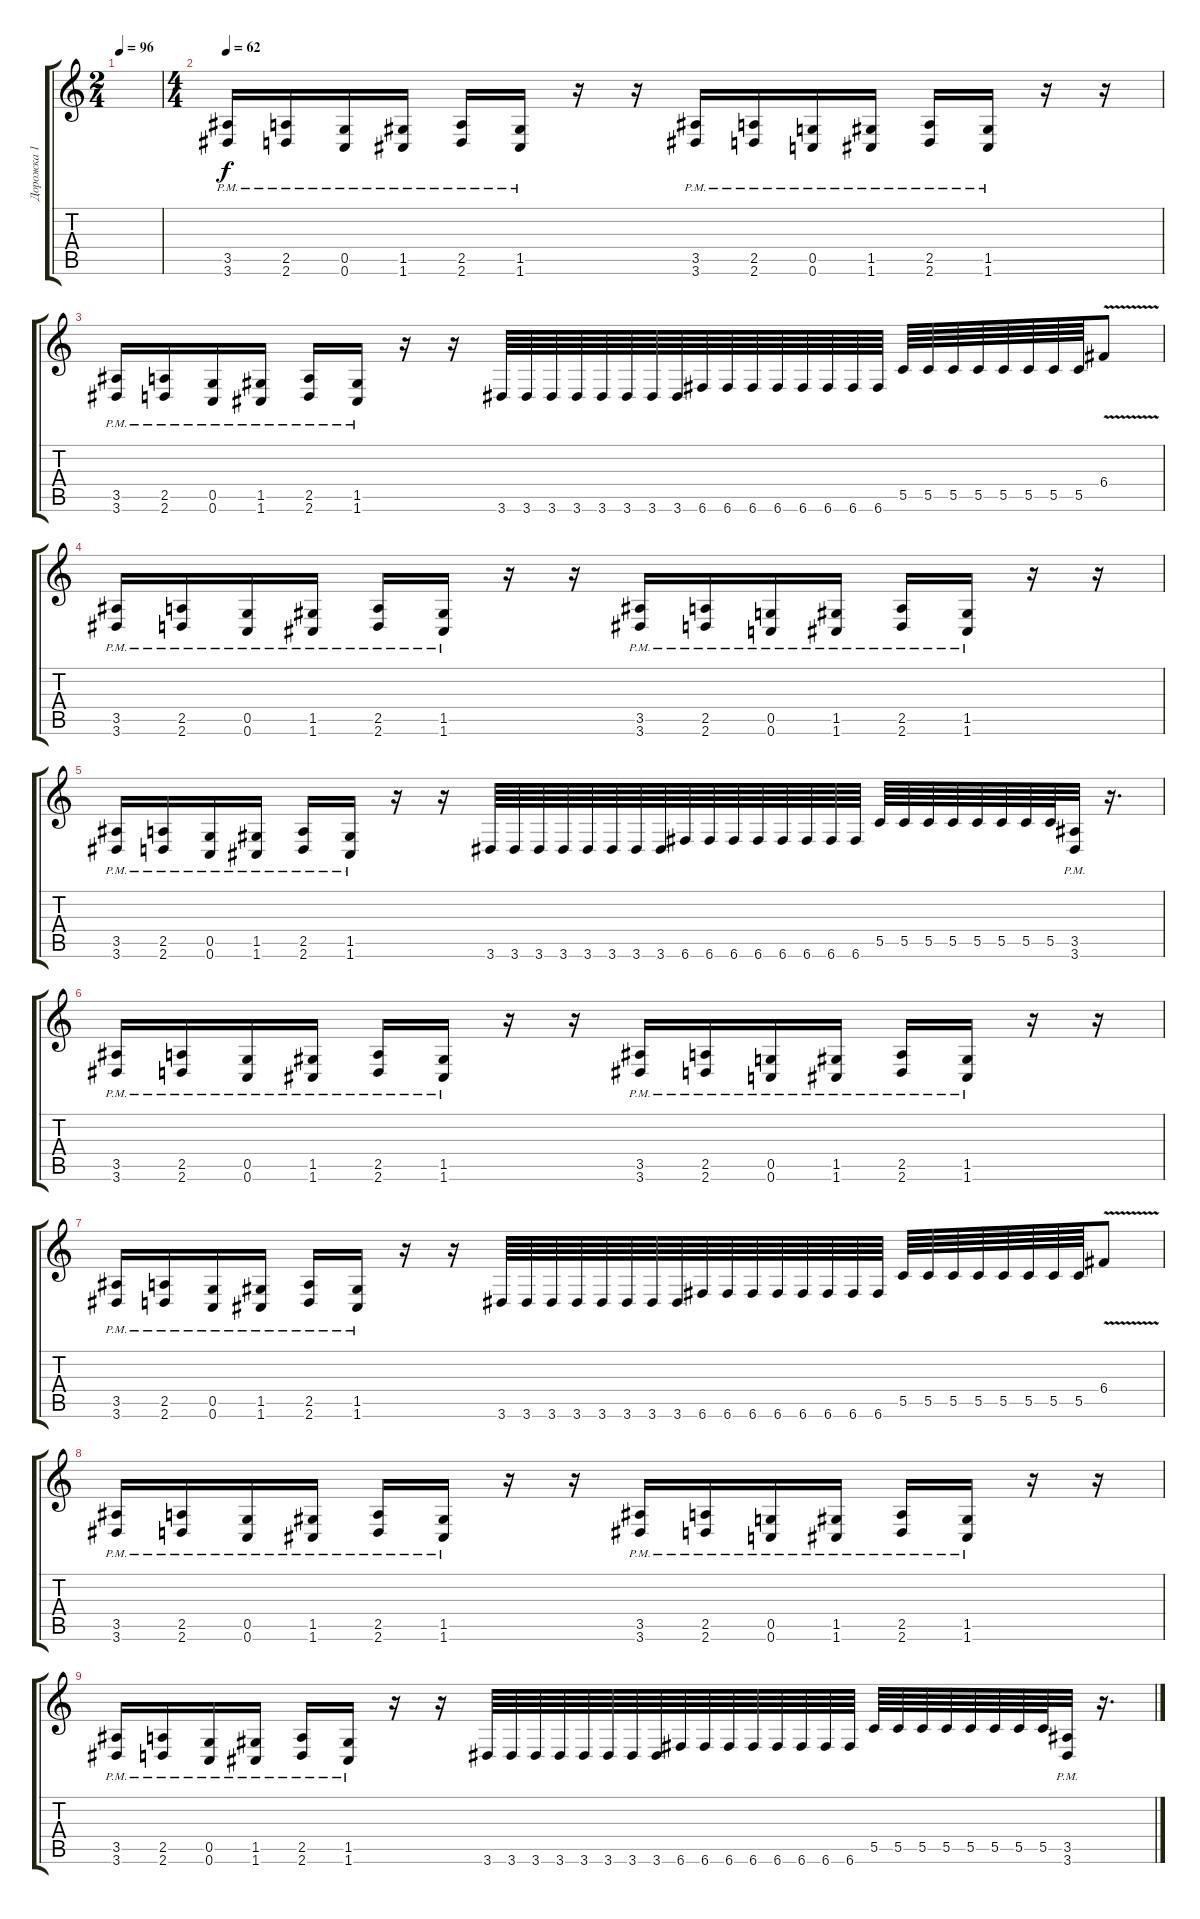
\track ("Дорожка 1" "Дорожка 1") {instrument distortionguitar}
\staff {score tabs}
\tuning (D4 A3 F3 C3 G2 C2) {hide}
\ts (2 4)
\tempo 96
\clef g2
\ks c
|
\ts (4 4)
\tempo 62
(3.5{pm} 3.6{pm}).16 (2.5{pm} 2.6{pm}).16 (0.5{pm} 0.6{pm}).16 (1.5{pm} 1.6{pm}).16 (2.5{pm} 2.6{pm}).16 (1.5{pm} 1.6{pm}).16 r.16 r.16 (3.5{pm} 3.6{pm}).16 (2.5{pm} 2.6{pm}).16 (0.5{pm} 0.6{pm}).16 (1.5{pm} 1.6{pm}).16 (2.5{pm} 2.6{pm}).16 (1.5{pm} 1.6{pm}).16 r.16 r.16 |
(3.5{pm} 3.6{pm}).16 (2.5{pm} 2.6{pm}).16 (0.5{pm} 0.6{pm}).16 (1.5{pm} 1.6{pm}).16 (2.5{pm} 2.6{pm}).16 (1.5{pm} 1.6{pm}).16 r.16 r.16 3.6.64 3.6.64 3.6.64 3.6.64 3.6.64 3.6.64 3.6.64 3.6.64 6.6.64 6.6.64 6.6.64 6.6.64 6.6.64 6.6.64 6.6.64 6.6.64 5.5.64 5.5.64 5.5.64 5.5.64 5.5.64 5.5.64 5.5.64 5.5.64 6.4{v}.8 |
(3.5{pm} 3.6{pm}).16 (2.5{pm} 2.6{pm}).16 (0.5{pm} 0.6{pm}).16 (1.5{pm} 1.6{pm}).16 (2.5{pm} 2.6{pm}).16 (1.5{pm} 1.6{pm}).16 r.16 r.16 (3.5{pm} 3.6{pm}).16 (2.5{pm} 2.6{pm}).16 (0.5{pm} 0.6{pm}).16 (1.5{pm} 1.6{pm}).16 (2.5{pm} 2.6{pm}).16 (1.5{pm} 1.6{pm}).16 r.16 r.16 |
(3.5{pm} 3.6{pm}).16 (2.5{pm} 2.6{pm}).16 (0.5{pm} 0.6{pm}).16 (1.5{pm} 1.6{pm}).16 (2.5{pm} 2.6{pm}).16 (1.5{pm} 1.6{pm}).16 r.16 r.16 3.6.64 3.6.64 3.6.64 3.6.64 3.6.64 3.6.64 3.6.64 3.6.64 6.6.64 6.6.64 6.6.64 6.6.64 6.6.64 6.6.64 6.6.64 6.6.64 5.5.64 5.5.64 5.5.64 5.5.64 5.5.64 5.5.64 5.5.64 5.5.64 (3.5{pm} 3.6{pm}).32 r.16{d} |
(3.5{pm} 3.6{pm}).16 (2.5{pm} 2.6{pm}).16 (0.5{pm} 0.6{pm}).16 (1.5{pm} 1.6{pm}).16 (2.5{pm} 2.6{pm}).16 (1.5{pm} 1.6{pm}).16 r.16 r.16 (3.5{pm} 3.6{pm}).16 (2.5{pm} 2.6{pm}).16 (0.5{pm} 0.6{pm}).16 (1.5{pm} 1.6{pm}).16 (2.5{pm} 2.6{pm}).16 (1.5{pm} 1.6{pm}).16 r.16 r.16 |
(3.5{pm} 3.6{pm}).16 (2.5{pm} 2.6{pm}).16 (0.5{pm} 0.6{pm}).16 (1.5{pm} 1.6{pm}).16 (2.5{pm} 2.6{pm}).16 (1.5{pm} 1.6{pm}).16 r.16 r.16 3.6.64 3.6.64 3.6.64 3.6.64 3.6.64 3.6.64 3.6.64 3.6.64 6.6.64 6.6.64 6.6.64 6.6.64 6.6.64 6.6.64 6.6.64 6.6.64 5.5.64 5.5.64 5.5.64 5.5.64 5.5.64 5.5.64 5.5.64 5.5.64 6.4{v}.8 |
(3.5{pm} 3.6{pm}).16 (2.5{pm} 2.6{pm}).16 (0.5{pm} 0.6{pm}).16 (1.5{pm} 1.6{pm}).16 (2.5{pm} 2.6{pm}).16 (1.5{pm} 1.6{pm}).16 r.16 r.16 (3.5{pm} 3.6{pm}).16 (2.5{pm} 2.6{pm}).16 (0.5{pm} 0.6{pm}).16 (1.5{pm} 1.6{pm}).16 (2.5{pm} 2.6{pm}).16 (1.5{pm} 1.6{pm}).16 r.16 r.16 |
(3.5{pm} 3.6{pm}).16 (2.5{pm} 2.6{pm}).16 (0.5{pm} 0.6{pm}).16 (1.5{pm} 1.6{pm}).16 (2.5{pm} 2.6{pm}).16 (1.5{pm} 1.6{pm}).16 r.16 r.16 3.6.64 3.6.64 3.6.64 3.6.64 3.6.64 3.6.64 3.6.64 3.6.64 6.6.64 6.6.64 6.6.64 6.6.64 6.6.64 6.6.64 6.6.64 6.6.64 5.5.64 5.5.64 5.5.64 5.5.64 5.5.64 5.5.64 5.5.64 5.5.64 (3.5{pm} 3.6{pm}).32 r.16{d}
